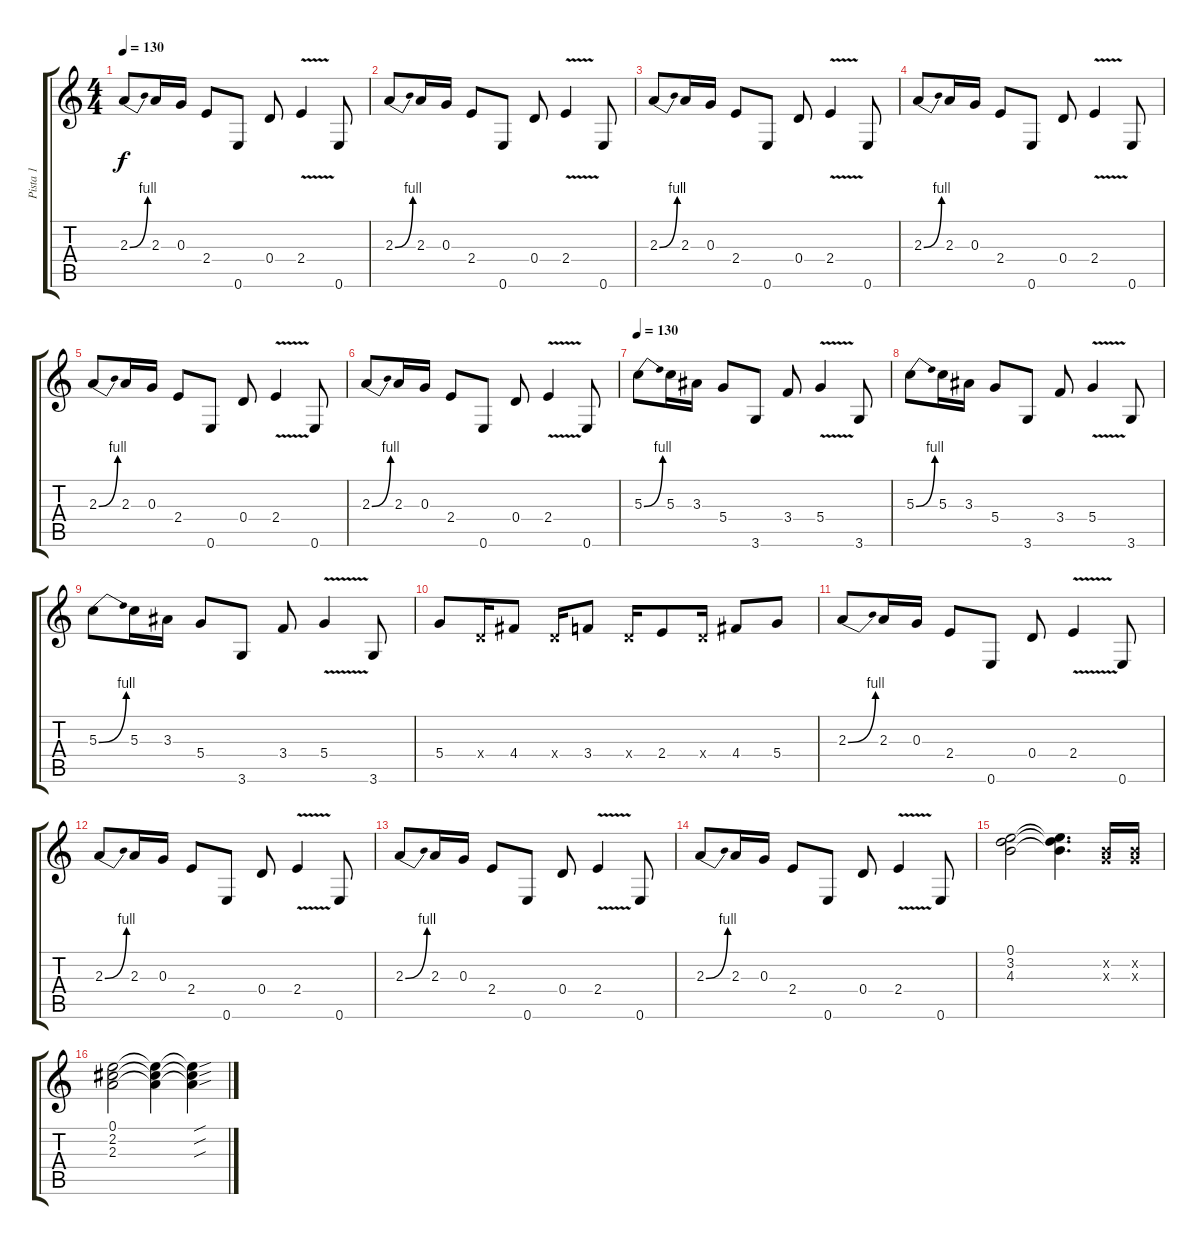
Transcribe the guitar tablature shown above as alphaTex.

\track ("Pista 1" "Pista 1") {instrument distortionguitar}
\staff {score tabs}
\tuning (E4 B3 G3 D3 A2 E2) {hide}
\ts (4 4)
\tempo 130
\clef g2
\ks c
2.3{be (bend 0 0 60 4)}.8{dy f} 2.3.16 0.3.16 2.4.8 0.6.8 0.4.8 2.4{v}.4 0.6.8 |
2.3{be (bend 0 0 60 4)}.8 2.3.16 0.3.16 2.4.8 0.6.8 0.4.8 2.4{v}.4 0.6.8 |
2.3{be (bend 0 0 60 4)}.8 2.3.16 0.3.16 2.4.8 0.6.8 0.4.8 2.4{v}.4 0.6.8 |
2.3{be (bend 0 0 60 4)}.8 2.3.16 0.3.16 2.4.8 0.6.8 0.4.8 2.4{v}.4 0.6.8 |
2.3{be (bend 0 0 60 4)}.8 2.3.16 0.3.16 2.4.8 0.6.8 0.4.8 2.4{v}.4 0.6.8 |
2.3{be (bend 0 0 60 4)}.8 2.3.16 0.3.16 2.4.8 0.6.8 0.4.8 2.4{v}.4 0.6.8 |
\tempo 130
5.3{be (bend 0 0 60 4)}.8 5.3.16 3.3.16 5.4.8 3.6.8 3.4.8 5.4{v}.4 3.6.8 |
5.3{be (bend 0 0 60 4)}.8 5.3.16 3.3.16 5.4.8 3.6.8 3.4.8 5.4{v}.4 3.6.8 |
5.3{be (bend 0 0 60 4)}.8 5.3.16 3.3.16 5.4.8 3.6.8 3.4.8 5.4{v}.4 3.6.8 |
5.4.8 0.4{x}.16 4.4.8 0.4{x}.16 3.4.8 0.4{x}.16 2.4.8 0.4{x}.16 4.4.8 5.4.8 |
2.3{be (bend 0 0 60 4)}.8 2.3.16 0.3.16 2.4.8 0.6.8 0.4.8 2.4{v}.4 0.6.8 |
2.3{be (bend 0 0 60 4)}.8 2.3.16 0.3.16 2.4.8 0.6.8 0.4.8 2.4{v}.4 0.6.8 |
2.3{be (bend 0 0 60 4)}.8 2.3.16 0.3.16 2.4.8 0.6.8 0.4.8 2.4{v}.4 0.6.8 |
2.3{be (bend 0 0 60 4)}.8 2.3.16 0.3.16 2.4.8 0.6.8 0.4.8 2.4{v}.4 0.6.8 |
(0.1 3.2 4.3).2 (0.1{t} 3.2{t} 4.3{t}).4{d} (0.2{x} 0.3{x}).16 (0.2{x} 0.3{x}).16 |
(0.1 2.2 2.3).2 (0.1{t} 2.2{t} 2.3{t}).4 (0.1{sou t} 2.2{sou t} 2.3{sou t}).4
